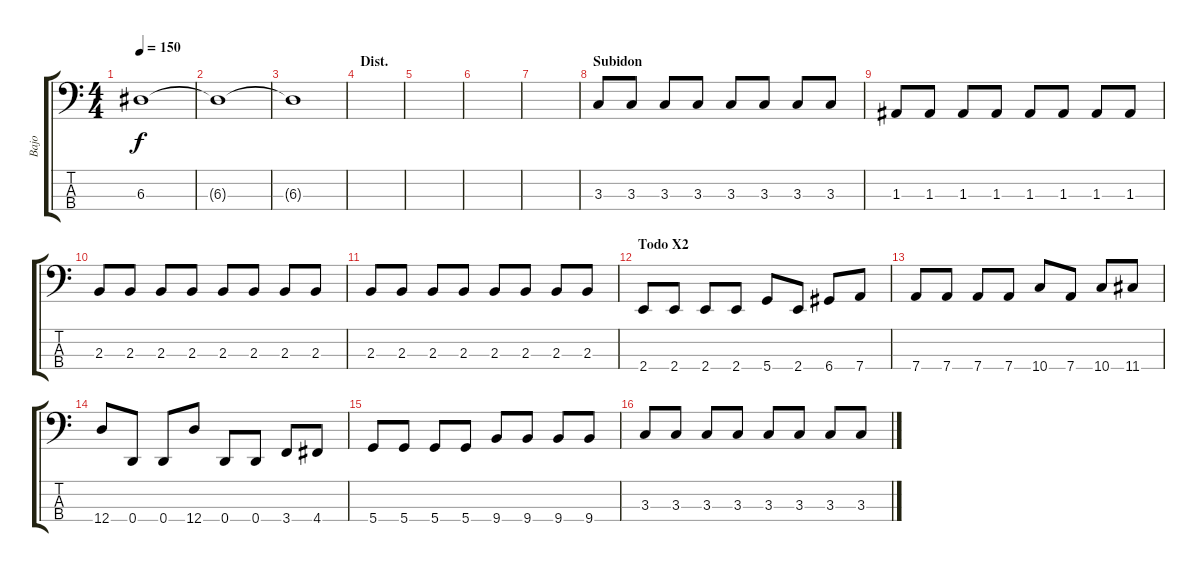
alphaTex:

\track ("Bajo" "Bajo") {instrument fretlessbass}
\staff {score tabs}
\tuning (G2 D2 A1 D1) {hide}
\ts (4 4)
\tempo 150
\clef f4
\ks c
6.3{t}.1{dy f} |
6.3{t}.1 |
6.3{t}.1 |
\section ("" "Dist.")
|
|
|
|
\section ("" "Subidon")
3.3.8 3.3.8 3.3.8 3.3.8 3.3.8 3.3.8 3.3.8 3.3.8 |
1.3.8 1.3.8 1.3.8 1.3.8 1.3.8 1.3.8 1.3.8 1.3.8 |
2.3.8 2.3.8 2.3.8 2.3.8 2.3.8 2.3.8 2.3.8 2.3.8 |
2.3.8 2.3.8 2.3.8 2.3.8 2.3.8 2.3.8 2.3.8 2.3.8 |
\section ("" "Todo X2")
2.4.8 2.4.8 2.4.8 2.4.8 5.4.8 2.4.8 6.4.8 7.4.8 |
7.4.8 7.4.8 7.4.8 7.4.8 10.4.8 7.4.8 10.4.8 11.4.8 |
12.4.8 0.4.8 0.4.8 12.4.8 0.4.8 0.4.8 3.4.8 4.4.8 |
5.4.8 5.4.8 5.4.8 5.4.8 9.4.8 9.4.8 9.4.8 9.4.8 |
3.3.8 3.3.8 3.3.8 3.3.8 3.3.8 3.3.8 3.3.8 3.3.8
